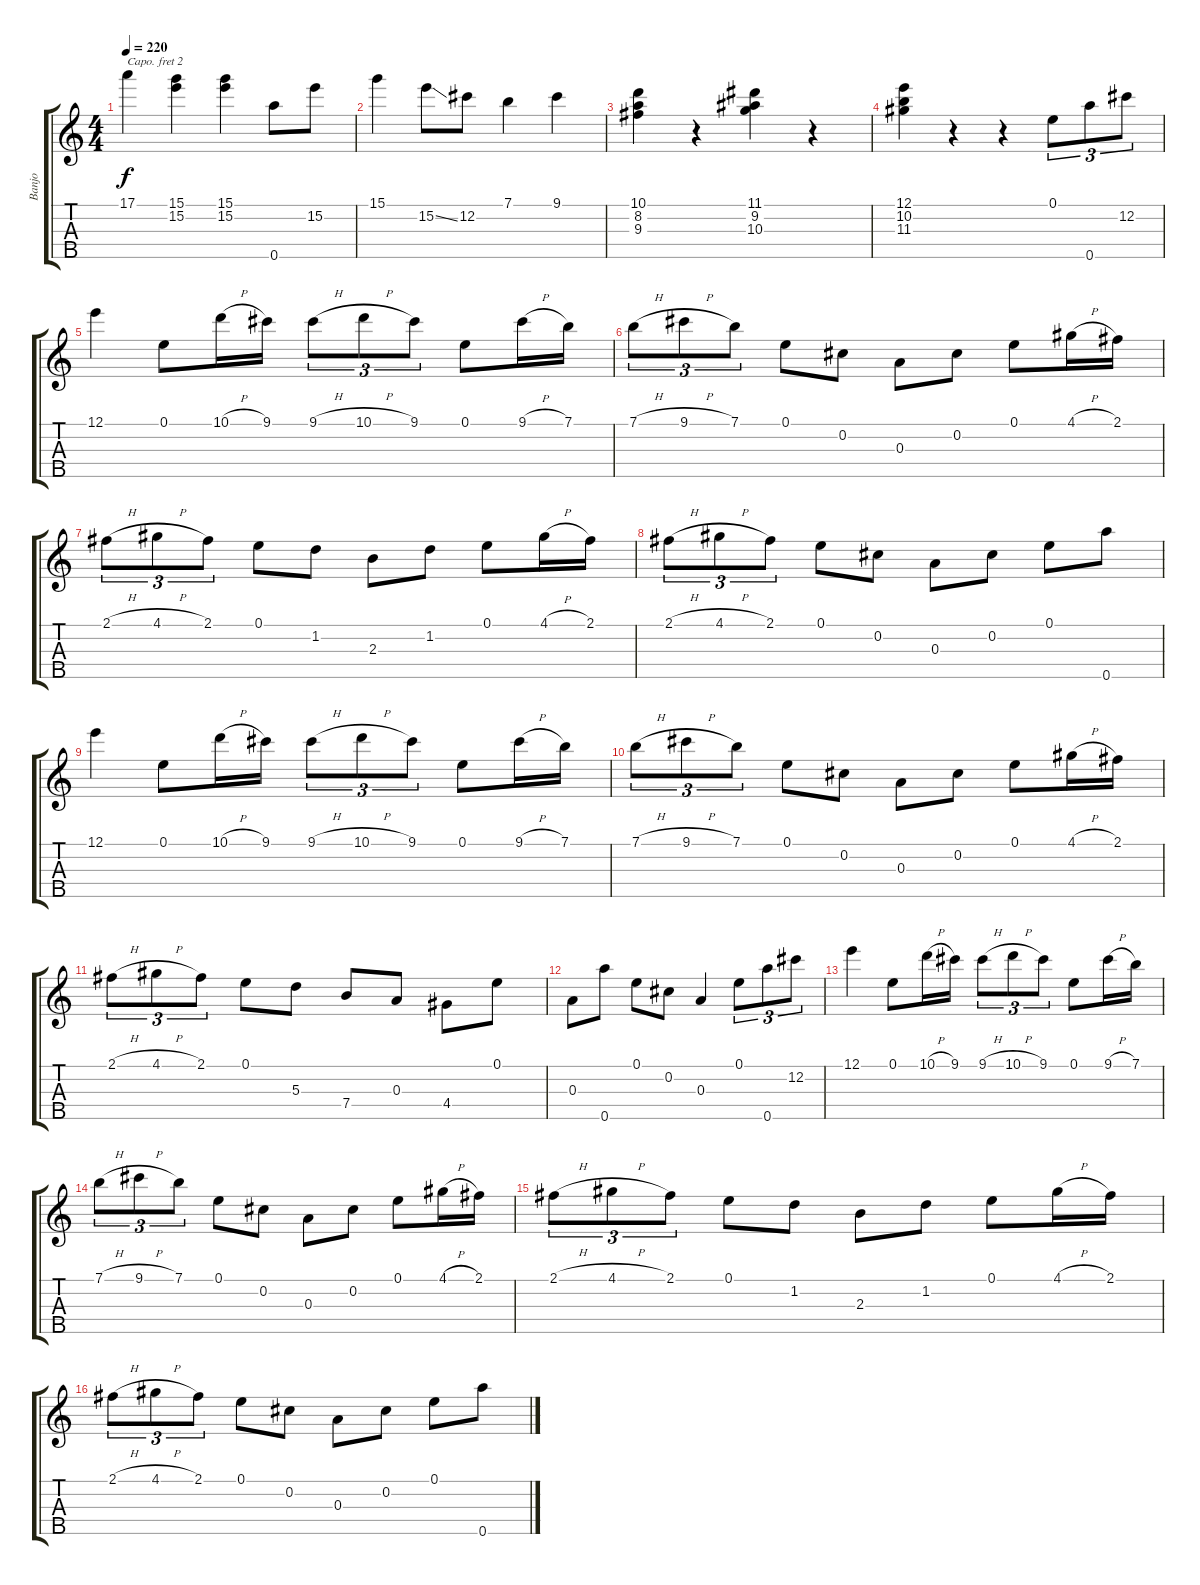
\track ("Banjo" "Banjo") {instrument banjo}
\staff {score tabs}
\capo 2
\tuning (D4 B3 G3 D3 G4) {hide}
\displaytranspose 12
\ts (4 4)
\tempo 220
\clef g2
\ks c
17.1.4{dy f} (15.1 15.2).4 (15.1 15.2).4 0.5.8 15.2.8 |
15.1.4 15.2{ss}.8 12.2.8 7.1.4 9.1.4 |
(10.1 8.2 9.3).4 r.4 (11.1 9.2 10.3).4 r.4 |
(12.1 10.2 11.3).4 r.4 r.4 0.1.8{tu (3 2)} 0.5.8{tu (3 2)} 12.2.8{tu (3 2)} |
12.1.4 0.1.8 10.1{h}.16 9.1.16 9.1{h}.8{tu (3 2)} 10.1{h}.8{tu (3 2)} 9.1.8{tu (3 2)} 0.1.8 9.1{h}.16 7.1.16 |
7.1{h}.8{tu (3 2)} 9.1{h}.8{tu (3 2)} 7.1.8{tu (3 2)} 0.1.8 0.2.8 0.3.8 0.2.8 0.1.8 4.1{h}.16 2.1.16 |
2.1{h}.8{tu (3 2)} 4.1{h}.8{tu (3 2)} 2.1.8{tu (3 2)} 0.1.8 1.2.8 2.3.8 1.2.8 0.1.8 4.1{h}.16 2.1.16 |
2.1{h}.8{tu (3 2)} 4.1{h}.8{tu (3 2)} 2.1.8{tu (3 2)} 0.1.8 0.2.8 0.3.8 0.2.8 0.1.8 0.5.8 |
12.1.4 0.1.8 10.1{h}.16 9.1.16 9.1{h}.8{tu (3 2)} 10.1{h}.8{tu (3 2)} 9.1.8{tu (3 2)} 0.1.8 9.1{h}.16 7.1.16 |
7.1{h}.8{tu (3 2)} 9.1{h}.8{tu (3 2)} 7.1.8{tu (3 2)} 0.1.8 0.2.8 0.3.8 0.2.8 0.1.8 4.1{h}.16 2.1.16 |
2.1{h}.8{tu (3 2)} 4.1{h}.8{tu (3 2)} 2.1.8{tu (3 2)} 0.1.8 5.3.8 7.4.8 0.3.8 4.4.8 0.1.8 |
0.3.8 0.5.8 0.1.8 0.2.8 0.3.4 0.1.8{tu (3 2)} 0.5.8{tu (3 2)} 12.2.8{tu (3 2)} |
12.1.4 0.1.8 10.1{h}.16 9.1.16 9.1{h}.8{tu (3 2)} 10.1{h}.8{tu (3 2)} 9.1.8{tu (3 2)} 0.1.8 9.1{h}.16 7.1.16 |
7.1{h}.8{tu (3 2)} 9.1{h}.8{tu (3 2)} 7.1.8{tu (3 2)} 0.1.8 0.2.8 0.3.8 0.2.8 0.1.8 4.1{h}.16 2.1.16 |
2.1{h}.8{tu (3 2)} 4.1{h}.8{tu (3 2)} 2.1.8{tu (3 2)} 0.1.8 1.2.8 2.3.8 1.2.8 0.1.8 4.1{h}.16 2.1.16 |
2.1{h}.8{tu (3 2)} 4.1{h}.8{tu (3 2)} 2.1.8{tu (3 2)} 0.1.8 0.2.8 0.3.8 0.2.8 0.1.8 0.5.8
